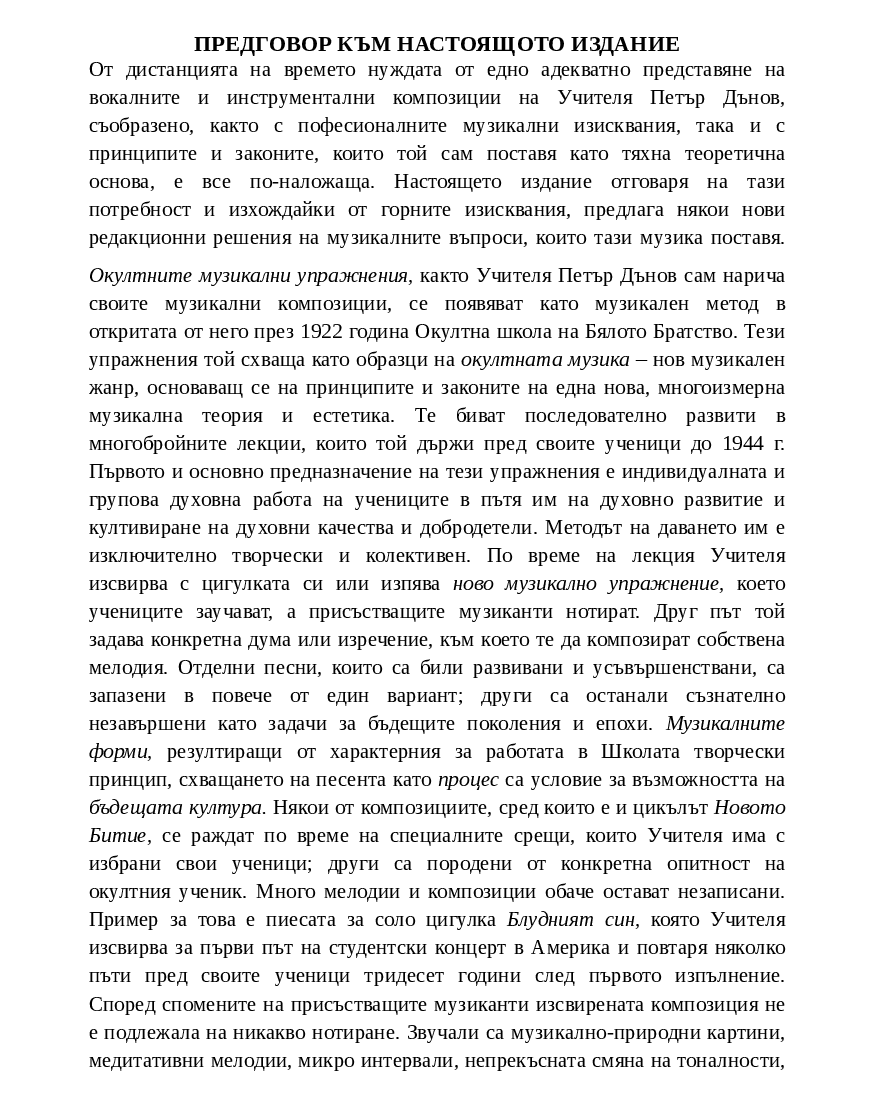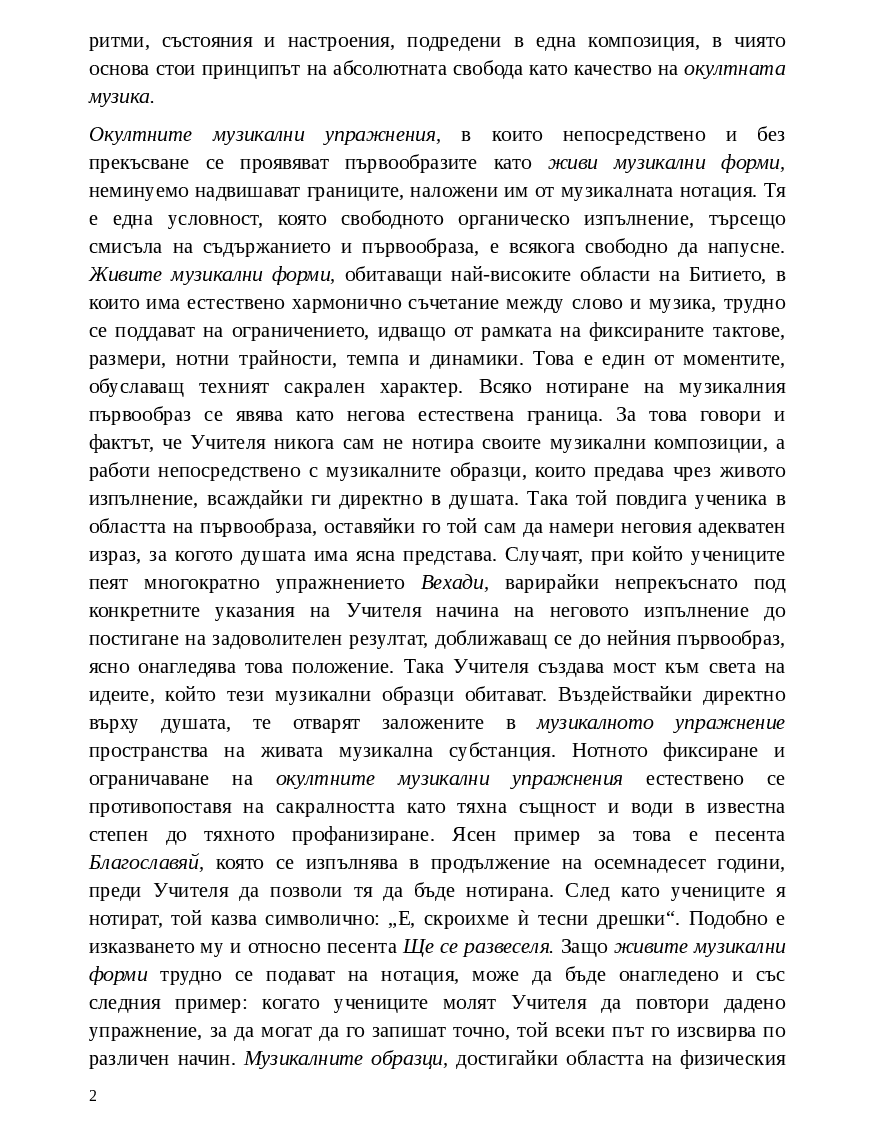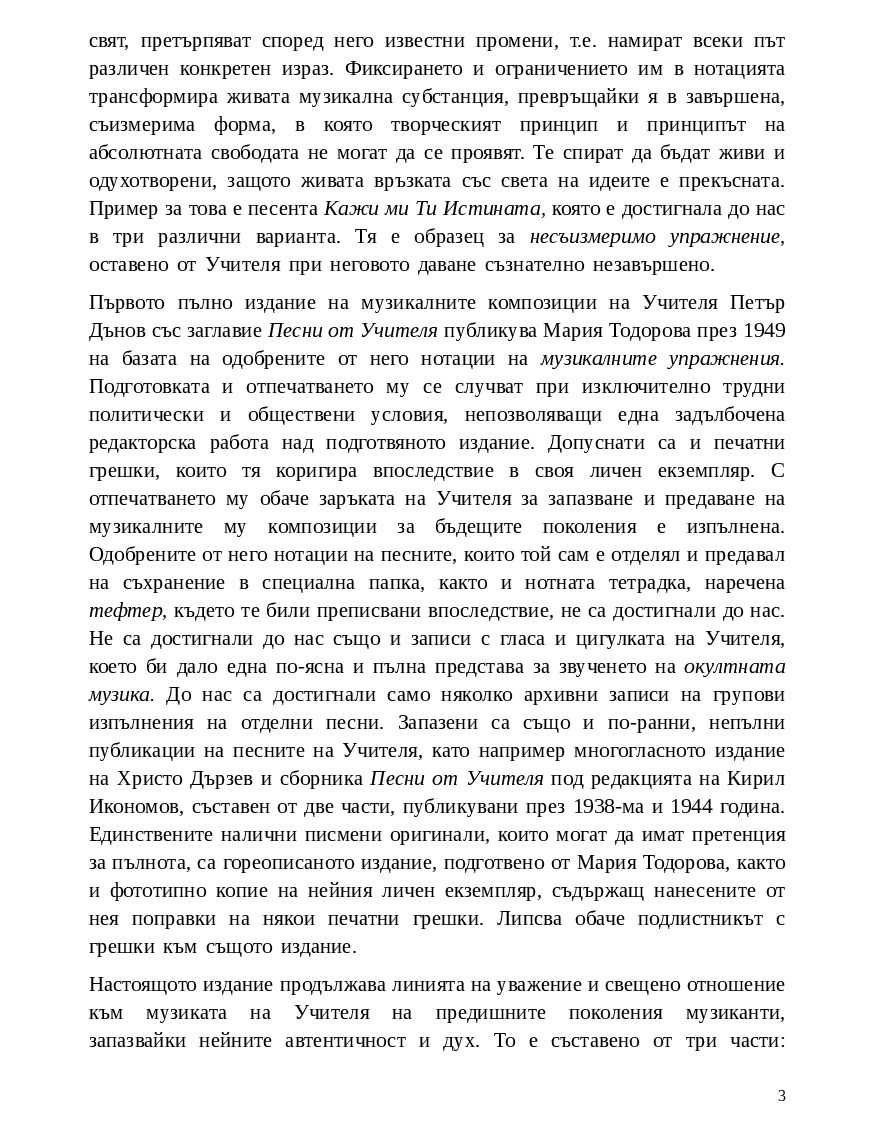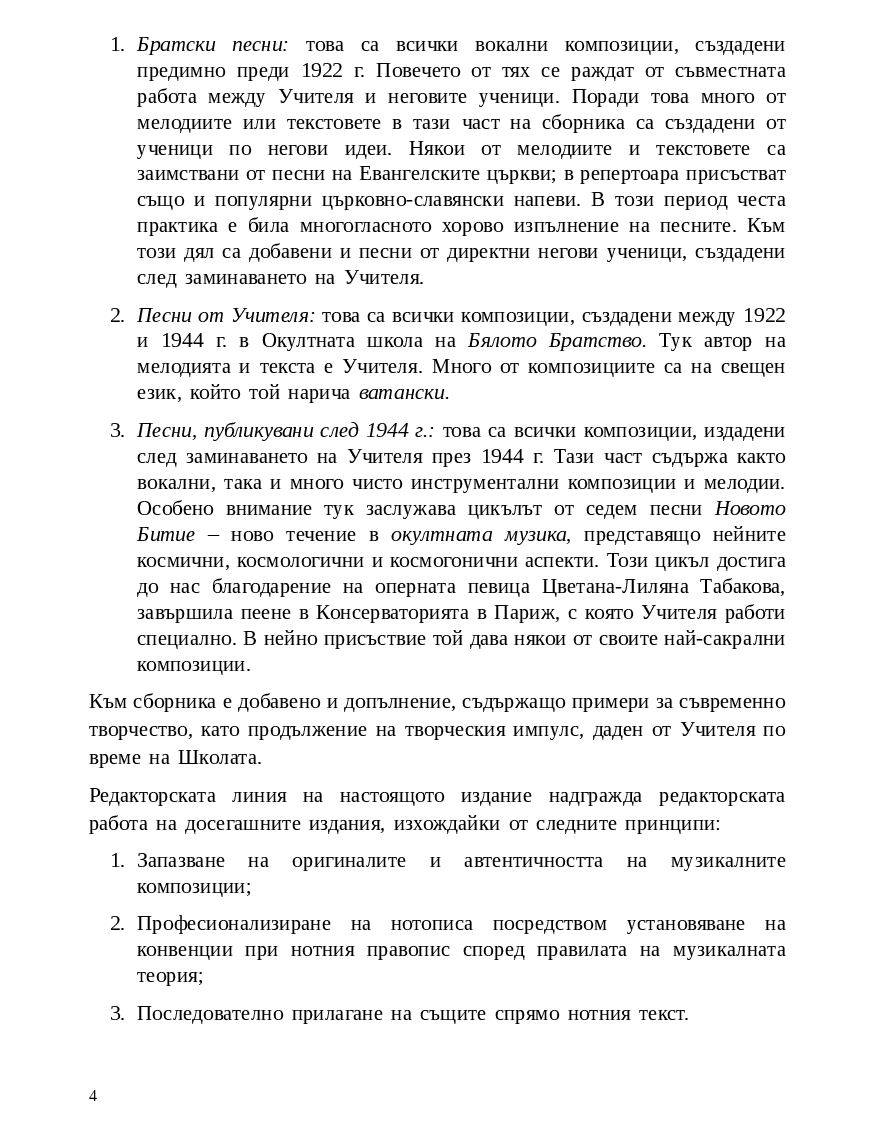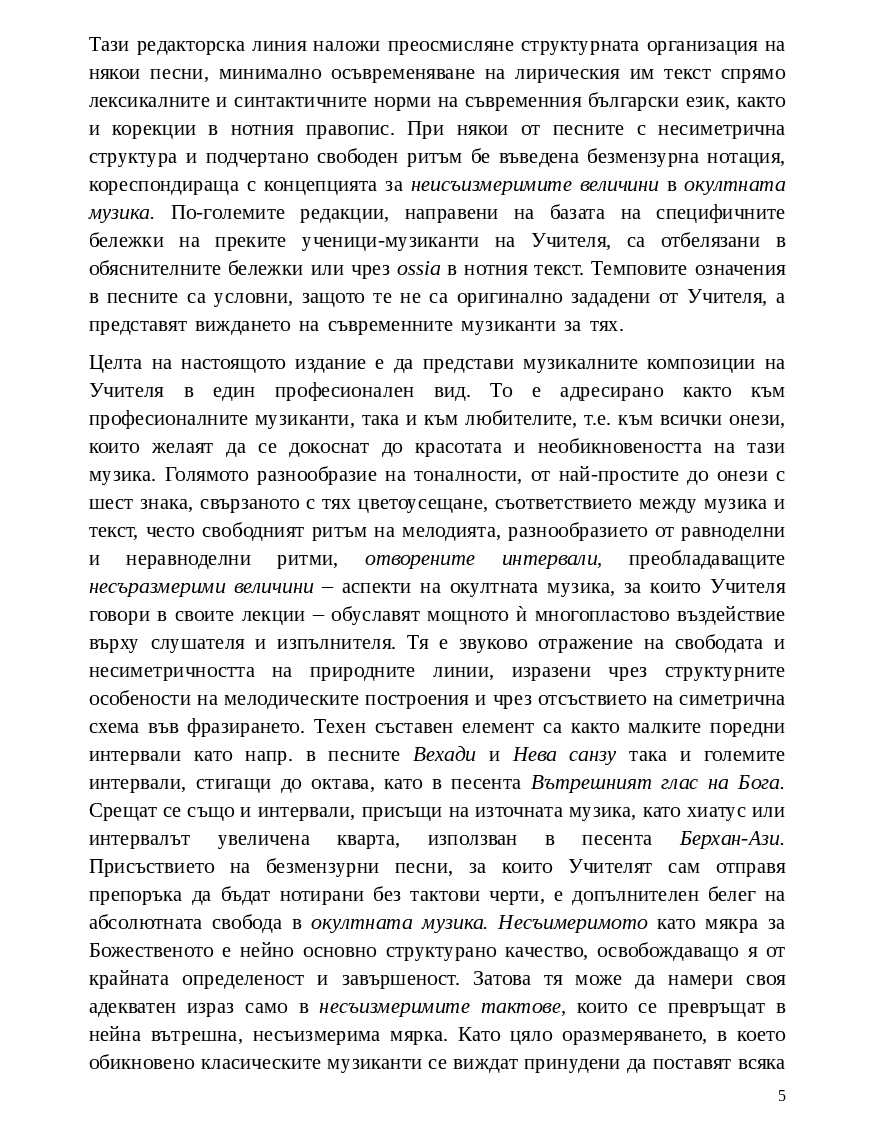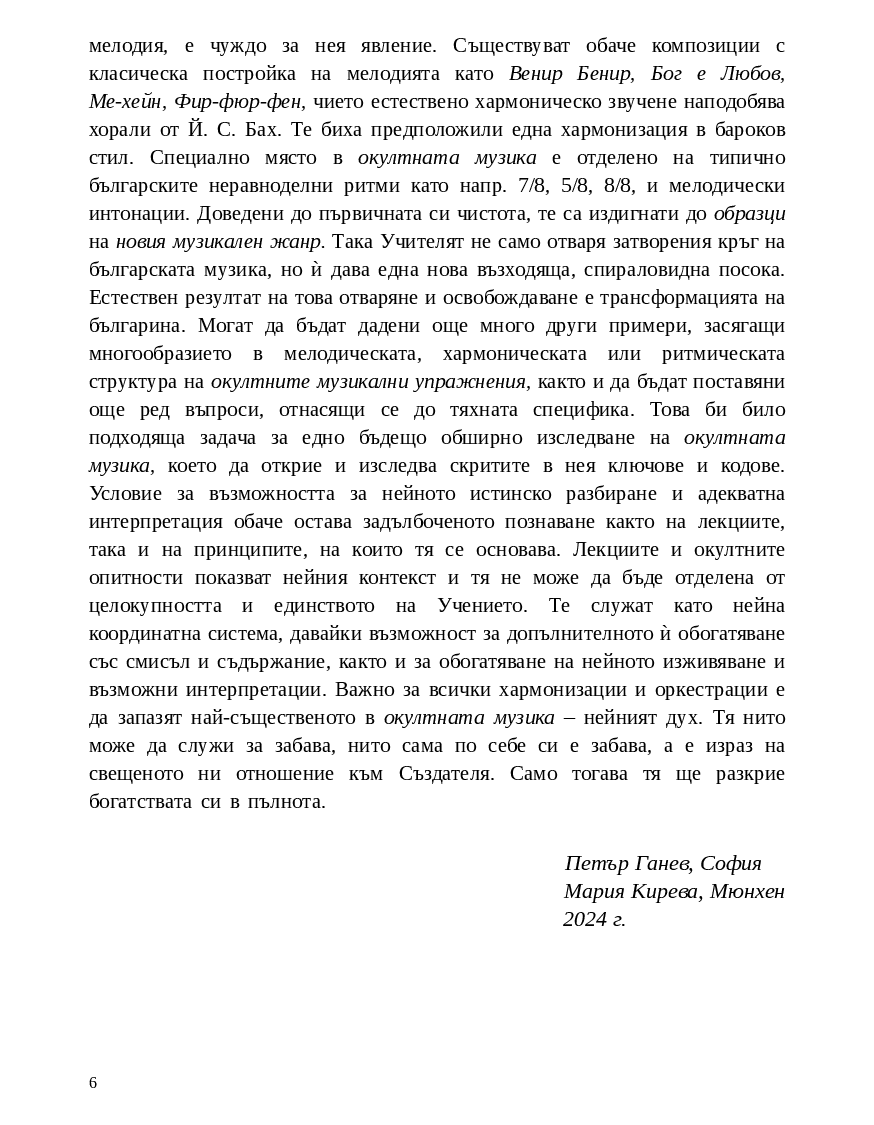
\version "2.24.3"

% include paper part and global functions
\include "include/globals.ily"

\bookpart {
  \paper {
    print-all-headers = ##f
    print-page-number = ##t
    print-first-page-number = ##f

    % put page numbers on the bottom
    oddHeaderMarkup = \markup ""
    evenHeaderMarkup = \markup ""
    oddFooterMarkup = \markup
    \fill-line {
      ""
      \if \should-print-page-number \fromproperty #'page:page-number-string
    }
    evenFooterMarkup = \markup
    \fill-line {
      \if \should-print-page-number \fromproperty #'page:page-number-string
      ""
    }

    left-margin = 1.5\cm
    right-margin = 1.5\cm
    top-margin = 1.6\cm
    bottom-margin = 1.2\cm
    ragged-bottom = ##t % do not spread the staves to fill the whole vertical space


  }

  \tocItem \markup "Предговор към настоящото издание"
  \markup \fontsize  #+3 { \fill-line \bold {"ПРЕДГОВОР КЪМ НАСТОЯЩОТО ИЗДАНИЕ"} }



  \markup \fontsize #+2.5 {
    \vspace #0.5  \override #'(baseline-skip . 2.7)


    \justify {

      От дистанцията на времето нуждата от едно адекватно представяне на вокалните и инструментални композиции на Учителя Петър Дънов, съобразено, както с пофесионалните музикални изисквания, така и с принципите и законите, които той сам поставя като тяхна теоретична основа, е все по-наложаща. Настоящето издание отговаря на тази потребност и изхождайки от горните изисквания, предлага някои нови редакционни решения на музикалните въпроси, които тази музика поставя.
      %Настоящият сборник съдържа вокални и инструментални композиции от Учителя Петър Константинов Дънов – Беинса Дуно (1864 – 1944) и от негови ученици. Изданието представлява четвърто преработено и допълнено издание на сборника \italic"Песни" \italic"от" \italic"Учителя," отпечатан през 1949 г. в София под редакцията на Мария Тодорова. За основа на настоящото издание послужи последното, трето издание на \italic"Песни" \italic"от" \italic"Учителя," от 2012 г.
    }
  }


  \markup \fontsize #+2.5 {
    \vspace #0.9  \override #'(baseline-skip . 2.7)
    \justify {
      \italic {Окултните} \italic {музикални} \italic {упражнения,} както Учителя Петър Дънов сам нарича своите музикални композиции, се появяват като музикален метод в откритата от него през 1922 година Окултна школа на Бялото Братство. Тези упражнения той схваща като образци на \italic {окултната} \italic {музика} – нов музикален жанр, основаващ се на принципите и законите на една нова, многоизмерна музикална теория и естетика. Те биват последователно развити в многобройните лекции, които той държи пред своите ученици до 1944 г. Първото и основно предназначение на тези упражнения е индивидуалната и групова духовна работа на учениците в пътя им на духовно развитие и култивиране на духовни качества и добродетели. Методът на даването им е изключително творчески и колективен. По време на лекция Учителя изсвирва с цигулката си или изпява \italic {ново} \italic {музикално} \italic {упражнение,} което учениците заучават, а присъстващите музиканти нотират. Друг път той задава конкретна дума или  изречение, към което те да композират собствена мелодия. Отделни песни, които са били развивани и усъвършенствани, са запазени в повече от един вариант; други са останали съзнателно незавършени като задачи за бъдещите поколения и епохи. \italic {Музикалните} \italic {форми,} резултиращи от характерния за работата в Школата творчески принцип, схващането на песента като \italic {процес} са условие за възможността на \italic {бъдещата} \italic {култура.} Някои от композициите, сред които е и цикълът \italic {Новото} \italic {Битие,} се раждат по време на специалните срещи, които Учителя има с избрани свои ученици; други са породени от конкретна опитност на окултния ученик. Много мелодии и композиции обаче остават незаписани.  Пример за това е пиесата за соло цигулка \italic {Блудният} \italic {син,} която Учителя изсвирва за първи път на студентски концерт в Америка и повтаря няколко пъти пред своите ученици тридесет години след първото изпълнение. Според спомените на присъстващите музиканти  изсвирената композиция не е подлежала на никакво нотиране. Звучали са музикално-природни картини, медитативни мелодии, микро интервали, непрекъсната смяна на тоналности,
    }
  }


  \markup \fontsize #+2.5 {
    \override #'(baseline-skip . 2.7)
    \justify {
      ритми, състояния и настроения, подредени в една композиция, в чиято основа стои принципът на абсолютната свобода като качество на \italic{окултната} \italic {музика.}
    }
  }


  \markup \fontsize #+2.5 {
    \vspace #0.9  \override #'(baseline-skip . 2.7)
    \justify {
      \italic{Окултните} \italic{музикални} \italic{упражнения,} в които непосредствено и без прекъсване се проявяват първообразите като \italic{живи} \italic{музикални} \italic{форми,} неминуемо надвишават границите, наложени им от музикалната нотация. Тя е една условност, която свободното органическо изпълнение, търсещо смисъла на съдържанието и първообраза, е всякога свободно да напусне.  \italic{Живите} \italic{музикални} \italic{форми,} обитаващи най-високите области на Битието, в които има естествено хармонично съчетание между слово и музика, трудно се поддават на ограничението, идващо от рамката на фиксираните тактове, размери, нотни трайности, темпа и динамики. Това е един от моментите, обуславащ техният сакрален характер. Всяко нотиране на музикалния първообраз се явява като негова естествена граница. За това говори и фактът, че Учителя никога сам не нотира своите музикални композиции, а работи непосредствено с  музикалните образци, които предава чрез живото изпълнение, всаждайки ги директно в душата. Така той  повдига ученика в областта на първообраза, оставяйки го той сам да намери неговия адекватен израз, за когото душата има ясна представа. Случаят, при който учениците пеят многократно упражнението \italic{Вехади,} варирайки непрекъснато под конкретните указания на Учителя начина на неговото изпълнение до постигане на задоволителен резултат, доближаващ се до нейния първообраз, ясно онагледява това положение. Така Учителя създава мост към света на идеите, който тези музикални образци обитават. Въздействайки директно върху душата, те отварят заложените в \italic{музикалното} \italic{упражнение} пространства на живата музикална субстанция. Нотното фиксиране и ограничаване на \italic{окултните} \italic{музикални} \italic{упражнения} естествено се противопоставя на сакралността като тяхна същност и води в известна степен до тяхното профанизиране. Ясен пример за това е песента \italic{Благославяй,} която се изпълнява в продължение на осемнадесет години, преди Учителя да позволи тя да бъде нотирана. След като учениците я нотират, той казва символично: „Е, скроихме ѝ тесни дрешки“. Подобно е изказването му и относно песента \italic{Ще} \italic{се }\italic{развеселя.} Защо \italic{живите} \italic{музикални} \italic{форми} трудно се подават на нотация, може да бъде онагледено и със следния пример: когато учениците молят Учителя да повтори дадено упражнение, за да могат да го запишат точно, той всеки път го изсвирва по различен начин. \italic{Музикалните} \italic{образци,} достигайки областта на физическия

    }
  }


  \markup \fontsize #+2.5 {
    \override #'(baseline-skip . 2.7)
    \justify {

      свят, претърпяват според него известни промени, т.е. намират всеки път различен конкретен израз. Фиксирането и ограничението им в нотацията трансформира живата музикална субстанция, превръщайки я в завършена, съизмерима форма, в която творческият принцип и принципът на абсолютната свободата не могат да се проявят. Те спират да бъдат живи и одухотворени, защото живата връзката със света на идеите е прекъсната. Пример за това е песента \italic{Кажи ми Ти Истината,} която е достигнала до нас в три различни варианта. Тя е образец за \italic{несъизмеримо упражнение,} оставено от Учителя при неговото даване съзнателно незавършено.
    }
  }
  \markup \fontsize #+2.5 {
    \vspace #0.9  \override #'(baseline-skip . 2.7)
    \justify {
      Първото пълно издание на музикалните композиции на Учителя Петър Дънов със заглавие \italic {Песни} \italic {от} \italic {Учителя} публикува Мария Тодорова през 1949 на базата на одобрените от него нотации на \italic {музикалните} \italic {упражнения.} Подготовката и отпечатването му се случват при изключително трудни политически и обществени условия, непозволяващи една задълбочена редакторска работа над подготвяното издание. Допуснати са и печатни грешки, които тя коригира впоследствие в своя личен екземпляр. С отпечатването му обаче заръката на Учителя за запазване и предаване на музикалните му композиции за бъдещите поколения е изпълнена. Одобрените от него нотации на песните, които той сам е отделял и предавал на съхранение в специална папка, както и нотната тетрадка, наречена \italic {тефтер,} където те били преписвани впоследствие, не са достигнали до нас. Не са достигнали до нас също и записи с гласа и цигулката на Учителя, което би дало една по-ясна и пълна представа за звученето на \italic {окултната} \italic {музика.} До нас са достигнали само няколко архивни записи на групови изпълнения на отделни песни. Запазени са също и по-ранни, непълни публикации на песните на Учителя, като например многогласното издание на Христо Дързев и сборника \italic {Песни} \italic {от} \italic {Учителя} под редакцията на Кирил Икономов, съставен от две части, публикувани през 1938-ма и 1944 година. Единствените налични писмени оригинали, които могат да имат претенция за пълнота, са гореописаното издание, подготвено от Мария Тодорова, както и фототипно копие на нейния личен екземпляр, съдържащ нанесените от нея поправки на някои печатни грешки. Липсва обаче подлистникът с грешки към същото издание.
    }
  }


  \markup \fontsize #+2.5 {
    \vspace #0.9  \override #'(baseline-skip . 2.7)
    \justify {
      Настоящото издание продължава линията на  уважение и свещено отношение към музиката на Учителя на предишните поколения музиканти, \justify-line {запазвайки нейните автентичност и дух. То е съставено от три части:}
    }
  }


  \markup \override #'(line-width . 62.5) \fontsize  #+2.5 {
    \override #'(baseline-skip . 2.5) \column {
      "    1."
    }
    \hspace #0.5
    \override #'(baseline-skip . 2.5) \column {
      \justify {
        \italic {Братски песни:  } това са всички вокални композиции, създадени предимно преди 1922 г. Повечето от тях се раждат от съвместната работа между Учителя и неговите ученици. Поради това много от мелодиите или текстовете в тази част на сборника са създадени от ученици по негови идеи. Някои от мелодиите и текстовете са заимствани от песни на Евангелските църкви; в репертоара присъстват също и популярни църковно-славянски напеви. В този период честа практика е била многогласното хорово изпълнение на песните. Към този дял са добавени и песни от директни негови ученици, създадени след заминаването на Учителя.
      }
    }
  }

  \markup \override #'(line-width . 62.5) \fontsize  #+2.5 {
    \vspace #0.9  \override #'(baseline-skip . 2.5) \column {
      "    2."
    }
    \hspace #0.5
    \override #'(baseline-skip . 2.5) \column {
      \justify {
        \italic { Песни от Учителя: } това са всички композиции, създадени между 1922 и 1944 г. в Окултната школа на \italic {Бялото}
        \italic {Братство.} Тук автор на мелодията и текста е Учителя. Много от композициите са на свещен език, който той
        нарича \italic {ватански.}
      }
    }
  }

  \markup \override #'(line-width . 62.5) \fontsize  #+2.5 {
    \vspace #0.9  \override #'(baseline-skip . 2.5) \column {
      "    3."
    }
    \hspace #0.5
    \override #'(baseline-skip . 2.5) \column {
      \justify {
        \italic {Песни, публикувани след 1944 г.:  } това са всички композиции, издадени след заминаването на Учителя през 1944 г.
        Тази част съдържа както вокални, така и много чисто инструментални композиции и мелодии. Особено внимание тук
        заслужава цикълът от седем песни \italic {Новото} \italic{Битие} – ново течение в \italic {окултната} \italic {музика,} представящо нейните космични, космологични и космогонични аспекти. Този цикъл достига до нас благодарение на оперната певица Цветана-Лиляна Табакова, завършила пеене в Консерваторията в Париж, с която Учителя работи специално. В нейно присъствие той дава някои от своите най-сакрални композиции.
      }
    }
  }
  \markup \fontsize #+2.5 {
    \vspace #0.9  \override #'(baseline-skip . 2.7)
    \justify {
      Към сборника е добавено и допълнение, съдържащо примери за съвременно творчество, като продължение на творческия импулс, даден от Учителя по време на Школата.
    }
  }
  \markup \fontsize #+2.5 {
    \vspace #0.9  \override #'(baseline-skip . 2.7)
    \justify {
      Редакторската линия на настоящото издание надгражда редакторската работа на досегашните издания, изхождайки
      от следните принципи:
    }
  }

  \markup \override #'(line-width . 62.5) \fontsize  #+2.5 {
    \vspace #0.9  \override #'(baseline-skip . 2.5) \column {
      "    1."
    }
    \hspace #0.5
    \override #'(baseline-skip . 2.5) \column {
      \justify {
        Запазване на оригиналите и автентичността на музикалните композиции;
      }
    }
  }

  \markup \override #'(line-width . 62.5) \fontsize  #+2.5 {
    \vspace #0.9  \override #'(baseline-skip . 2.5) \column {
      "    2."
    }
    \hspace #0.5
    \override #'(baseline-skip . 2.5) \column {
      \justify {
        Професионализиране на нотописа посредством установяване на конвенции при нотния правопис според правилата на музикалната теория;
      }
    }
  }


  \markup \override #'(line-width . 62.5) \fontsize  #+2.5 {
    \vspace #0.9 \override #'(baseline-skip . 2.5) \column {
      "    3."
    }
    \hspace #0.5
    \override #'(baseline-skip . 2.5) \column {
      \justify {
        Последователно прилагане на същите спрямо нотния текст.
      }
    }
  }



  \markup \fontsize #+2.5 {
    \override #'(baseline-skip . 2.7)
    \justify {
      Тази редакторска линия наложи преосмисляне структурната организация на някои песни, минимално осъвременяване на лирическия им текст спрямо лексикалните и синтактичните норми на съвременния български език, както и корекции в нотния правопис. При някои от песните с несиметрична структура и подчертано свободен ритъм бе въведена безмензурна нотация, кореспондираща с концепцията за \italic"неисъизмеримите" \italic"величини" в \italic"окултната" \italic"музика." По-големите редакции, направени на базата на специфичните бележки на преките ученици-музиканти на Учителя, са отбелязани в обяснителните бележки или чрез \italic {ossia} в нотния текст. Темповите означения в песните са условни, защото те не са оригинално зададени от Учителя, а представят виждането на съвременните музиканти за тях.
    }
  }

  \markup \fontsize #+2.5 {
    \vspace #0.9  \override #'(baseline-skip . 2.7)
    \justify {

      Целта на настоящото издание е да представи музикалните композиции на Учителя в един професионален вид. То е адресирано както към професионалните музиканти, така и към любителите, т.е. към всички онези, които желаят да се докоснат до красотата и необикновеността на тази музика. Голямото разнообразие на тоналности, от най-простите до онези с шест знака, свързаното с тях цветоусещане, съответствието между музика и текст, често свободният ритъм на мелодията, разнообразието от равноделни и неравноделни ритми, \italic {отворените} \italic {интервали,} преобладаващите \italic {несъразмерими} \italic {величини} – аспекти на окултната музика, за които Учителя говори в своите лекции – обуславят мощното ѝ многопластово въздействие върху слушателя и изпълнителя. Тя е звуково отражение на свободата и несиметричността на природните линии, изразени чрез структурните особености на мелодическите построения и чрез отсъствието на симетрична схема във фразирането. Техен съставен елемент са както малките поредни интервали като напр. в песните \italic {Вехади} и \italic {Нева санзу} така и големите интервали, стигащи до октава, като в песента \italic {Вътрешният глас на Бога.} Срещат се също и интервали, присъщи на източната музика, като хиатус или интервалът увеличена кварта, използван в песента \italic {Берхан-Ази.} Присъствието на безмензурни песни, за които Учителят сам отправя препоръка да бъдат нотирани без тактови черти, е допълнителен белег на абсолютната свобода в \italic {окултната} \italic {музика.} \italic {Несъимеримото} като мякра за Божественото е нейнo основно структурано качество, освобождаващо я от крайната определеност и завършеност. Затова тя може да намери своя адекватен израз само в \italic {несъизмеримите} \italic {тактове,} които се превръщат в нейна вътрешна, несъизмерима мярка. Като цяло оразмеряването, в което обикновено класическите музиканти се виждат принудени да поставят всяка
    }
  }

  \markup \fontsize #+2.5 {
    \vspace #0.9  \override #'(baseline-skip . 2.7)
    \justify {
      мелодия, е чуждо за нея явление. Съществуват обаче композиции с класическа постройка на мелодията като \italic {Венир Бенир,} \italic {Бог е Любов,} \italic {Ме-хейн,} \italic {Фир-фюр-фен,} чието естествено  хармоническо звучене наподобява хорали от Й. С. Бах. Те биха предположили една хармонизация в бароков стил. Специално място в \italic {окултната} \italic {музика} е отделено на типично българските неравноделни ритми като напр. 7/8, 5/8, 8/8, и мелодически интонации. Доведени до първичната си чистота, те са издигнати до \italic {образци} на \italic {новия} \italic {музикален} \italic {жанр.} Така Учителят не само отваря затворения кръг на българската музика, но ѝ дава една нова възходяща, спираловидна посока. Естествен резултат на това отваряне и освобождаване е трансформацията на българина. Могат да бъдат дадени още много други примери, засягащи многообразието в мелодическата, хармоническата или ритмическата структура на \italic {окултните} \italic {музикални} \italic {упражнения,} както и да бъдат поставяни още ред въпроси, отнасящи се до тяхната специфика. Това би било подходяща задача за едно бъдещо обширно изследване на \italic {окултната} \italic {музика,} което да открие и изследва скритите в нея ключове и кодове. Условие за възможността за нейното истинско разбиране и адекватна интерпретация обаче остава задълбоченото познаване както на лекциите, така и на принципите, на които тя се основава. Лекциите и окултните опитности показват нейния контекст и тя не може да бъде отделена от целокупността и единството на Учението. Те служат като нейна координатна система, давайки възможност за допълнителното ѝ обогатяване със смисъл и съдържание, както и за обогатяване на нейното изживяване и възможни интерпретации. Важно за всички хармонизации и оркестрации е да запазят най-същественото в \italic {окултната} \italic {музика} – нейният дух. Тя нито може да служи за забава, нито сама по себе си е забава, а е израз на свещеното ни отношение към Създателя. Само тогава тя ще разкрие богатствата си в пълнота.




    }
  }


  \markup \fontsize #+3 \raise #0 \override #'(baseline-skip . 2.7) {
    \column {
      \line {"  "}
      \line {"  "}
      \fill-line { "" ""  \italic {"Петър Ганев, София    "} }
      \fill-line { "" ""  \italic {"Мария Кирева, Мюнхен"} }
      \fill-line { "" ""  \italic {"2024 г.                            "} }
    }
  }


} % bookpart



% Più mosso
% „Weiße Bruderschaft“

% принципа на вариантността, принципа на нефиксираносста, принципа на свободата, принципа на живота който тече  нефиксираната гъвкава музикална субстанция, отразяваща живия живот. радикално различни приниципи в комуникацията с музиката и комуникацията с музиката.
